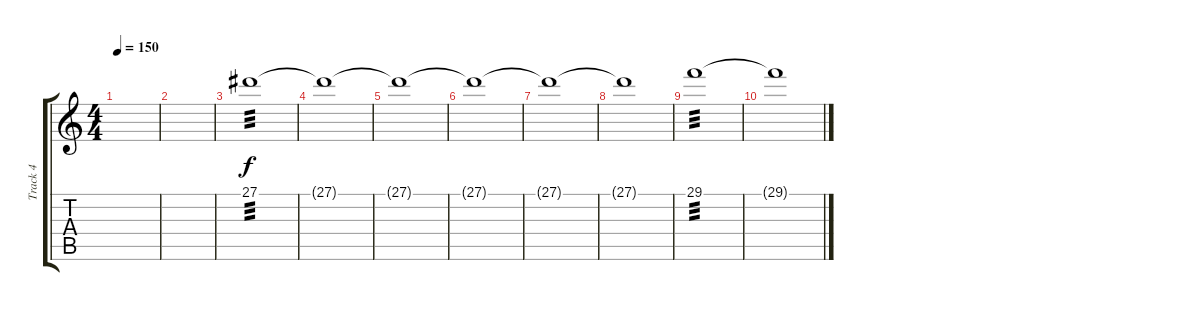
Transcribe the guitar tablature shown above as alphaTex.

\track ("Track 4" "Track 4") {instrument lead2sawtooth}
\staff {score tabs}
\tuning (C4 G3 Eb3 Bb2 F2 C2) {hide}
\ts (4 4)
\tempo 150
\clef g2
\ks c
|
|
27.1.1{tp 3} |
27.1{t}.1 |
27.1{t}.1 |
27.1{t}.1 |
27.1{t}.1 |
27.1{t}.1 |
29.1.1{tp 3} |
29.1{t}.1
